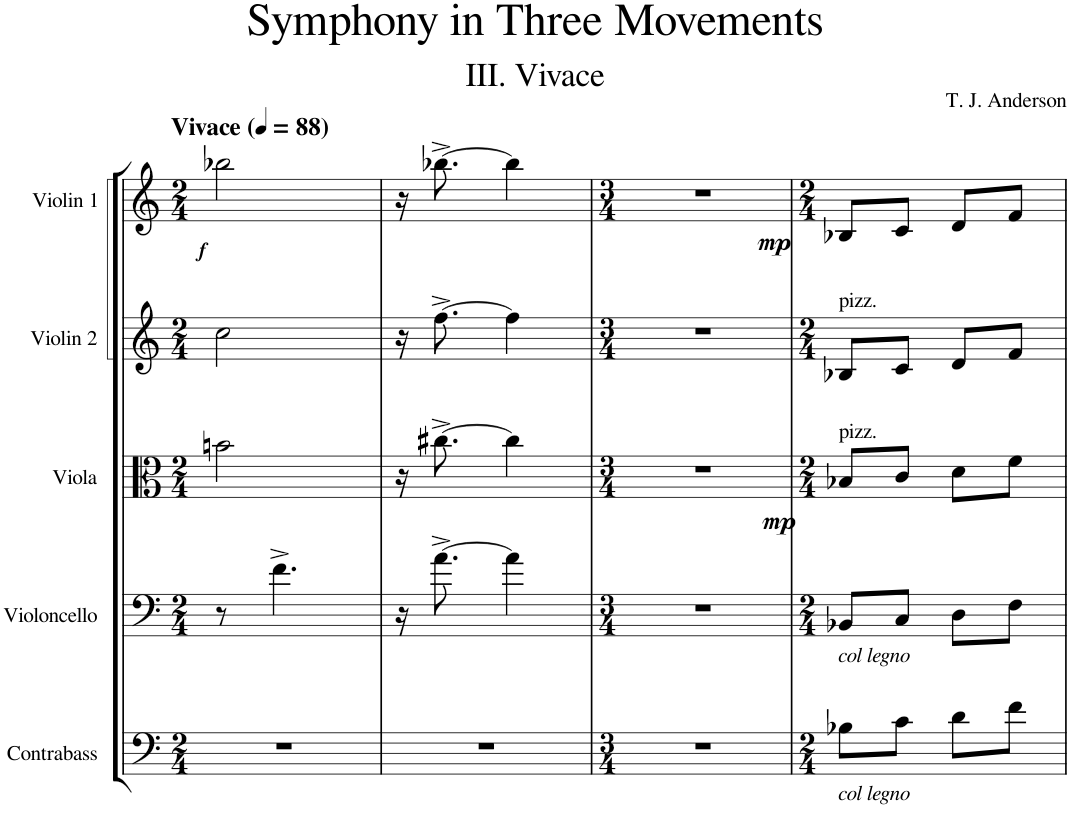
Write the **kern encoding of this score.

**kern	**kern	**kern	**dynam	**kern	**kern	**dynam
*part5	*part4	*part3	*part3	*part2	*part1	*part1
*staff5	*staff4	*staff3	*staff3	*staff2	*staff1	*staff1
*I"Contrabass	*I"Violoncello	*I"Viola	*	*I"Violin 2	*I"Violin 1	*
*I'Cb.	*I'Vc.	*I'Vla.	*	*I'Vln. 2	*I'Vln. 1	*
*clefF4	*clefF4	*clefC3	*	*clefG2	*clefG2	*
*Trd7c12	*	*	*	*	*	*
*k[]	*k[]	*k[]	*	*k[]	*k[]	*
*M2/4	*M2/4	*M2/4	*	*M2/4	*M2/4	*
*MM88	*MM88	*MM88	*	*MM88	*MM88	*
=1	=1	=1	=1	=1	=1	=1
!	!	!	!	!	!LO:TX:a:B:t=Vivace	!
!	!	!	!	!	!LO:TX:b:Bi:t=f	!
2r	8r	2bn\	.	2cc\	2bb-X\	.
.	4.f^\	.	.	.	.	.
=2	=2	=2	=2	=2	=2	=2
2r	16r	16r	.	16r	16r	.
.	[8.a^\	[8.cc#X^\	.	[8.ff^\	[8.bb-X^\	.
.	4a\]	4cc#\]	.	4ff\]	4bb-\]	.
=3	=3	=3	=3	=3	=3	=3
*M3/4	*M3/4	*M3/4	*	*M3/4	*M3/4	*
!	!	!	!LO:DY:b	!	!	!LO:DY:b
2.r	2.r	2.r	mp	2.r	2.r	mp
=4	=4	=4	=4	=4	=4	=4
*M2/4	*M2/4	*M2/4	*	*M2/4	*M2/4	*
!	!	!	!	!LO:TX:a:t=pizz.	!	!
!	!	!LO:TX:a:t=pizz.	!	!	!	!
!	!LO:TX:b:i:t=col legno	!	!	!	!	!
!LO:TX:b:i:t=col legno	!	!	!	!	!	!
8B-X\L	8BB-X/L	8B-X/L	.	8B-X/L	8B-X/L	.
8c\J	8C/J	8c/J	.	8c/J	8c/J	.
8d\L	8D\L	8d\L	.	8d/L	8d/L	.
8f\J	8F\J	8f\J	.	8f/J	8f/J	.
=	=	=	=	=	=	=
*-	*-	*-	*-	*-	*-	*-
